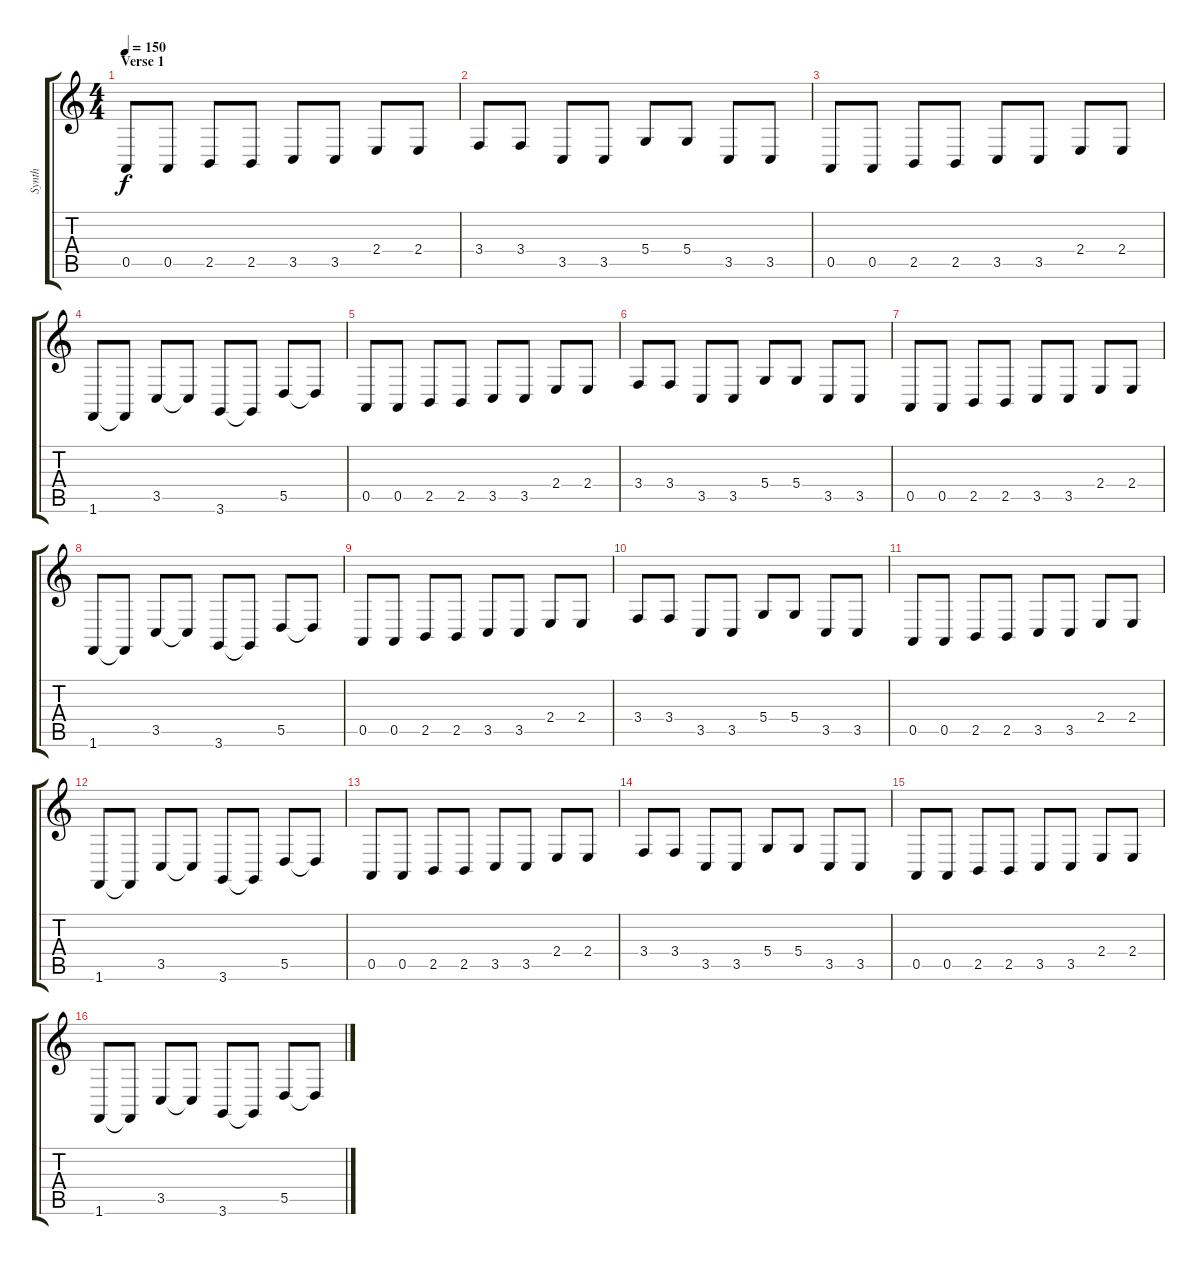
\track ("Synth" "Synth") {instrument lead1square}
\staff {score tabs}
\tuning (E4 B3 G3 D3 A2 E2) {hide}
\ts (4 4)
\section ("" "Verse 1")
\tempo 150
\clef g2
\ks c
0.5.8{dy f} 0.5.8 2.5.8 2.5.8 3.5.8 3.5.8 2.4.8 2.4.8 |
3.4.8 3.4.8 3.5.8 3.5.8 5.4.8 5.4.8 3.5.8 3.5.8 |
0.5.8 0.5.8 2.5.8 2.5.8 3.5.8 3.5.8 2.4.8 2.4.8 |
1.6.8 1.6{t}.8 3.5.8 3.5{t}.8 3.6.8 3.6{t}.8 5.5.8 5.5{t}.8 |
0.5.8 0.5.8 2.5.8 2.5.8 3.5.8 3.5.8 2.4.8 2.4.8 |
3.4.8 3.4.8 3.5.8 3.5.8 5.4.8 5.4.8 3.5.8 3.5.8 |
0.5.8 0.5.8 2.5.8 2.5.8 3.5.8 3.5.8 2.4.8 2.4.8 |
1.6.8 1.6{t}.8 3.5.8 3.5{t}.8 3.6.8 3.6{t}.8 5.5.8 5.5{t}.8 |
0.5.8 0.5.8 2.5.8 2.5.8 3.5.8 3.5.8 2.4.8 2.4.8 |
3.4.8 3.4.8 3.5.8 3.5.8 5.4.8 5.4.8 3.5.8 3.5.8 |
0.5.8 0.5.8 2.5.8 2.5.8 3.5.8 3.5.8 2.4.8 2.4.8 |
1.6.8 1.6{t}.8 3.5.8 3.5{t}.8 3.6.8 3.6{t}.8 5.5.8 5.5{t}.8 |
0.5.8 0.5.8 2.5.8 2.5.8 3.5.8 3.5.8 2.4.8 2.4.8 |
3.4.8 3.4.8 3.5.8 3.5.8 5.4.8 5.4.8 3.5.8 3.5.8 |
0.5.8 0.5.8 2.5.8 2.5.8 3.5.8 3.5.8 2.4.8 2.4.8 |
1.6.8 1.6{t}.8 3.5.8 3.5{t}.8 3.6.8 3.6{t}.8 5.5.8 5.5{t}.8
